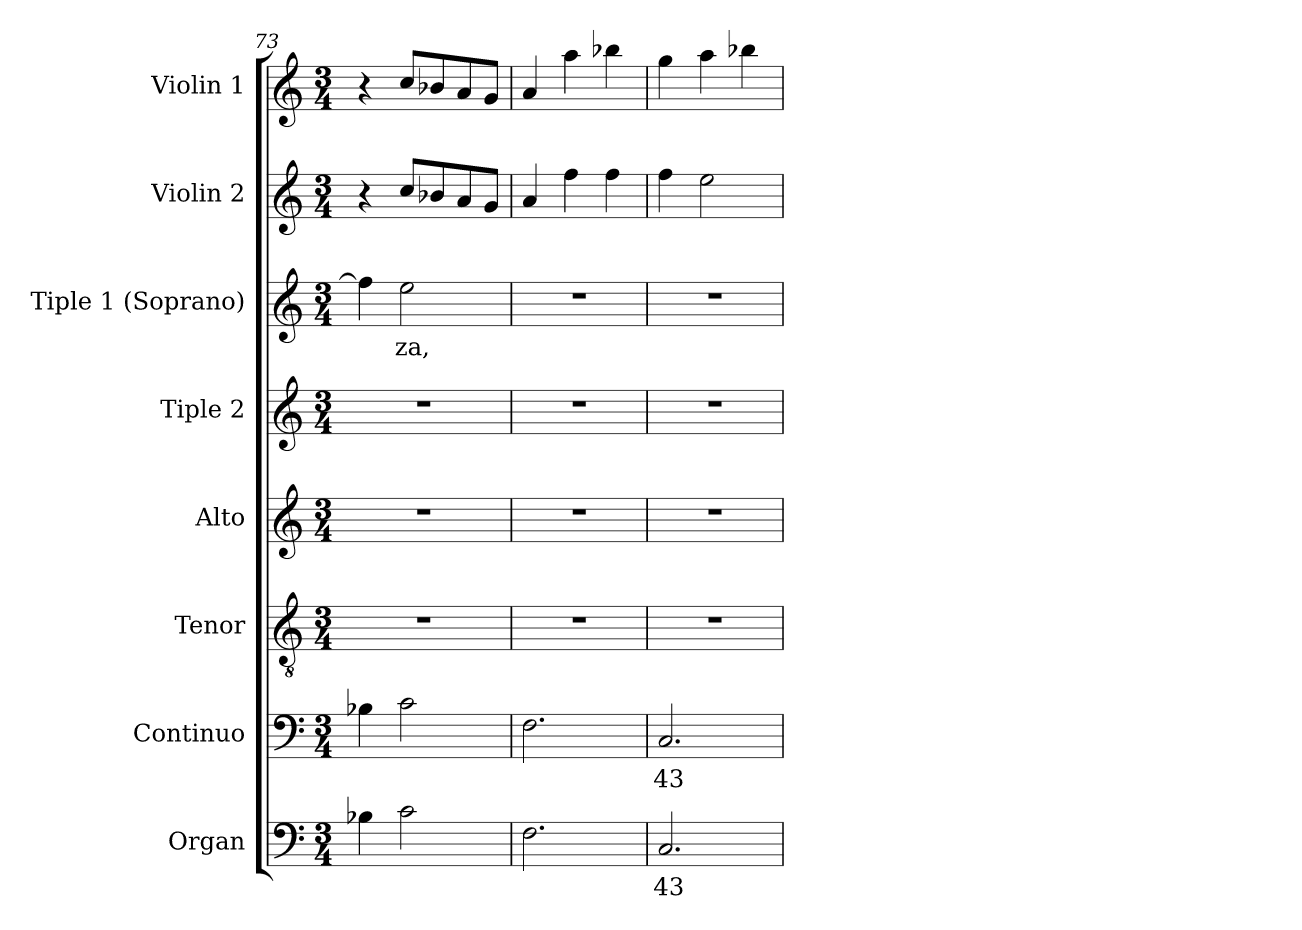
**kern	**text	**kern	**text	**kern	**kern	**kern	**kern	**text	**kern	**kern
*part8	*part8	*part7	*part7	*part6	*part5	*part4	*part3	*part3	*part2	*part1
*staff8	*staff8	*staff7	*staff7	*staff6	*staff5	*staff4	*staff3	*staff3	*staff2	*staff1
*I"Organ	*	*I"Continuo	*	*I"Tenor	*I"Alto	*I"Tiple 2	*I"Tiple 1 (Soprano)	*	*I"Violin 2	*I"Violin 1
*I'Org.	*	*I'Cont.	*	*I'T.	*I'A.	*	*I'S	*	*I'Vln. 2	*I'Vln. 1
*clefF4	*	*clefF4	*	*clefGv2	*clefG2	*clefG2	*clefG2	*	*clefG2	*clefG2
*	*	*	*	*ITrd7c12	*	*	*	*	*	*
*k[]	*	*k[]	*	*k[]	*k[]	*k[]	*k[]	*	*k[]	*k[]
*C:	*	*C:	*	*C:	*C:	*C:	*C:	*	*C:	*C:
*M3/4	*	*M3/4	*	*M3/4	*M3/4	*M3/4	*M3/4	*	*M3/4	*M3/4
=73	=73	=73	=73	=73	=73	=73	=73	=73	=73	=73
!	!	!	!	!LO:N:vis=1	!LO:N:vis=1	!LO:N:vis=1	!	!	!	!
4B-Xi\	.	4B-Xi\	.	2.r	2.r	2.r	4ffi\]	.	4r	4r
!	!	!	!	!	!	!	!	!LO:LY:b:color=#000000	!	!
2ci\	.	2ci\	.	.	.	.	2eei\	-za,	8cci/L	8cci/L
.	.	.	.	.	.	.	.	.	8b-Xi/	8b-Xi/
.	.	.	.	.	.	.	.	.	8ai/	8ai/
.	.	.	.	.	.	.	.	.	8gi/J	8gi/J
=74	=74	=74	=74	=74	=74	=74	=74	=74	=74	=74
!	!	!	!	!LO:N:vis=1	!LO:N:vis=1	!LO:N:vis=1	!LO:N:vis=1	!	!	!
2.Fi\	.	2.Fi\	.	2.r	2.r	2.r	2.r	.	4ai/	4ai/
.	.	.	.	.	.	.	.	.	4ffi\	4aai\
.	.	.	.	.	.	.	.	.	4ffi\	4bb-Xi\
=75	=75	=75	=75	=75	=75	=75	=75	=75	=75	=75
!	!LO:LY:b:color=#000000	!	!	!	!	!	!	!	!	!
!	!	!	!LO:LY:b:color=#000000	!LO:N:vis=1	!LO:N:vis=1	!LO:N:vis=1	!LO:N:vis=1	!	!	!
2.Ci/	43	2.Ci/	43	2.r	2.r	2.r	2.r	.	4ffi\	4ggi\
.	.	.	.	.	.	.	.	.	2eei\	4aai\
.	.	.	.	.	.	.	.	.	.	4bb-Xi\
=	=	=	=	=	=	=	=	=	=	=
*-	*-	*-	*-	*-	*-	*-	*-	*-	*-	*-
